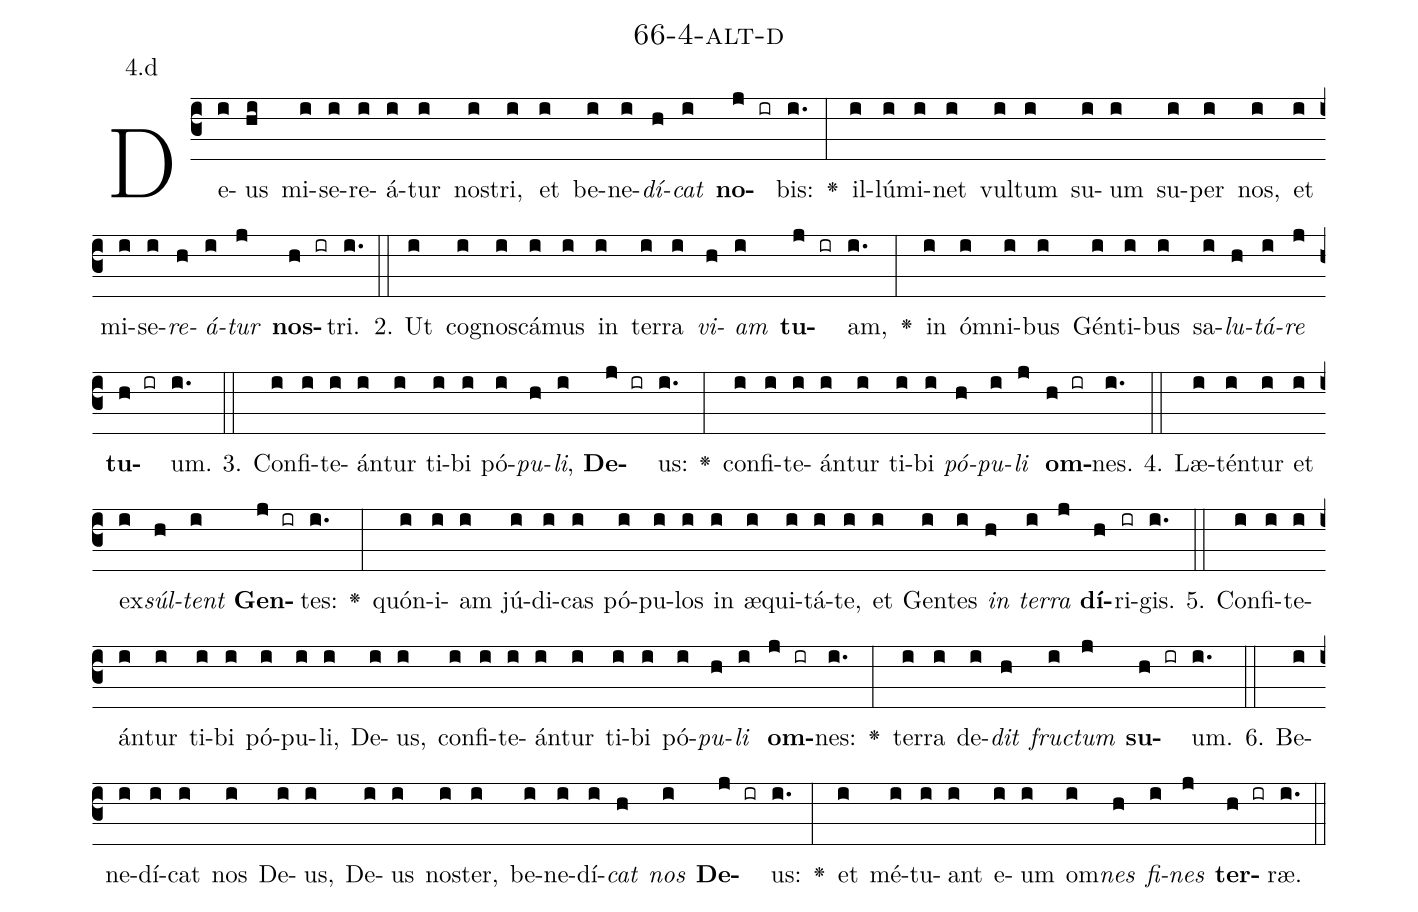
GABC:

name: 66-4-alt-d;
annotation: 4.d;
%%
(c3)De(i)us(hi) mi(i)se(i)re(i)á(i)tur(i) nos(i)tri,(i) et(i) be(i)ne(i)<i>dí</i>(h)<i>cat</i>(i) <b>no</b>(j ir)bis:(i.) <v>\greheightstar</v>(:) il(i)lú(i)mi(i)net(i) vul(i)tum(i) su(i)um(i) su(i)per(i) nos,(i) et(i) mi(i)se(i)<i>re</i>(h)<i>á</i>(i)<i>tur</i>(j) <b>nos</b>(h ir)tri.(i.) (::)
2. Ut(i) co(i)gnos(i)cá(i)mus(i) in(i) ter(i)ra(i) <i>vi</i>(h)<i>am</i>(i) <b>tu</b>(j ir)am,(i.) <v>\greheightstar</v>(:) in(i) óm(i)ni(i)bus(i) Gén(i)ti(i)bus(i) sa(i)<i>lu</i>(h)<i>tá</i>(i)<i>re</i>(j) <b>tu</b>(h ir)um.(i.) (::)
3. Con(i)fi(i)te(i)án(i)tur(i) ti(i)bi(i) pó(i)<i>pu</i>(h)<i>li</i>,(i) <b>De</b>(j ir)us:(i.) <v>\greheightstar</v>(:) con(i)fi(i)te(i)án(i)tur(i) ti(i)bi(i) <i>pó</i>(h)<i>pu</i>(i)<i>li</i>(j) <b>om</b>(h ir)nes.(i.) (::)
4. Læ(i)tén(i)tur(i) et(i) ex(i)<i>súl</i>(h)<i>tent</i>(i) <b>Gen</b>(j ir)tes:(i.) <v>\greheightstar</v>(:) quón(i)i(i)am(i) jú(i)di(i)cas(i) pó(i)pu(i)los(i) in(i) æ(i)qui(i)tá(i)te,(i) et(i) Gen(i)tes(i) <i>in</i>(h) <i>ter</i>(i)<i>ra</i>(j) <b>dí</b>(h)ri(ir)gis.(i.) (::)
5. Con(i)fi(i)te(i)án(i)tur(i) ti(i)bi(i) pó(i)pu(i)li,(i) De(i)us,(i) con(i)fi(i)te(i)án(i)tur(i) ti(i)bi(i) pó(i)<i>pu</i>(h)<i>li</i>(i) <b>om</b>(j ir)nes:(i.) <v>\greheightstar</v>(:) ter(i)ra(i) de(i)<i>dit</i>(h) <i>fruc</i>(i)<i>tum</i>(j) <b>su</b>(h ir)um.(i.) (::)
6. Be(i)ne(i)dí(i)cat(i) nos(i) De(i)us,(i) De(i)us(i) nos(i)ter,(i) be(i)ne(i)dí(i)<i>cat</i>(h) <i>nos</i>(i) <b>De</b>(j ir)us:(i.) <v>\greheightstar</v>(:) et(i) mé(i)tu(i)ant(i) e(i)um(i) om(i)<i>nes</i>(h) <i>fi</i>(i)<i>nes</i>(j) <b>ter</b>(h ir)ræ.(i.) (::)
